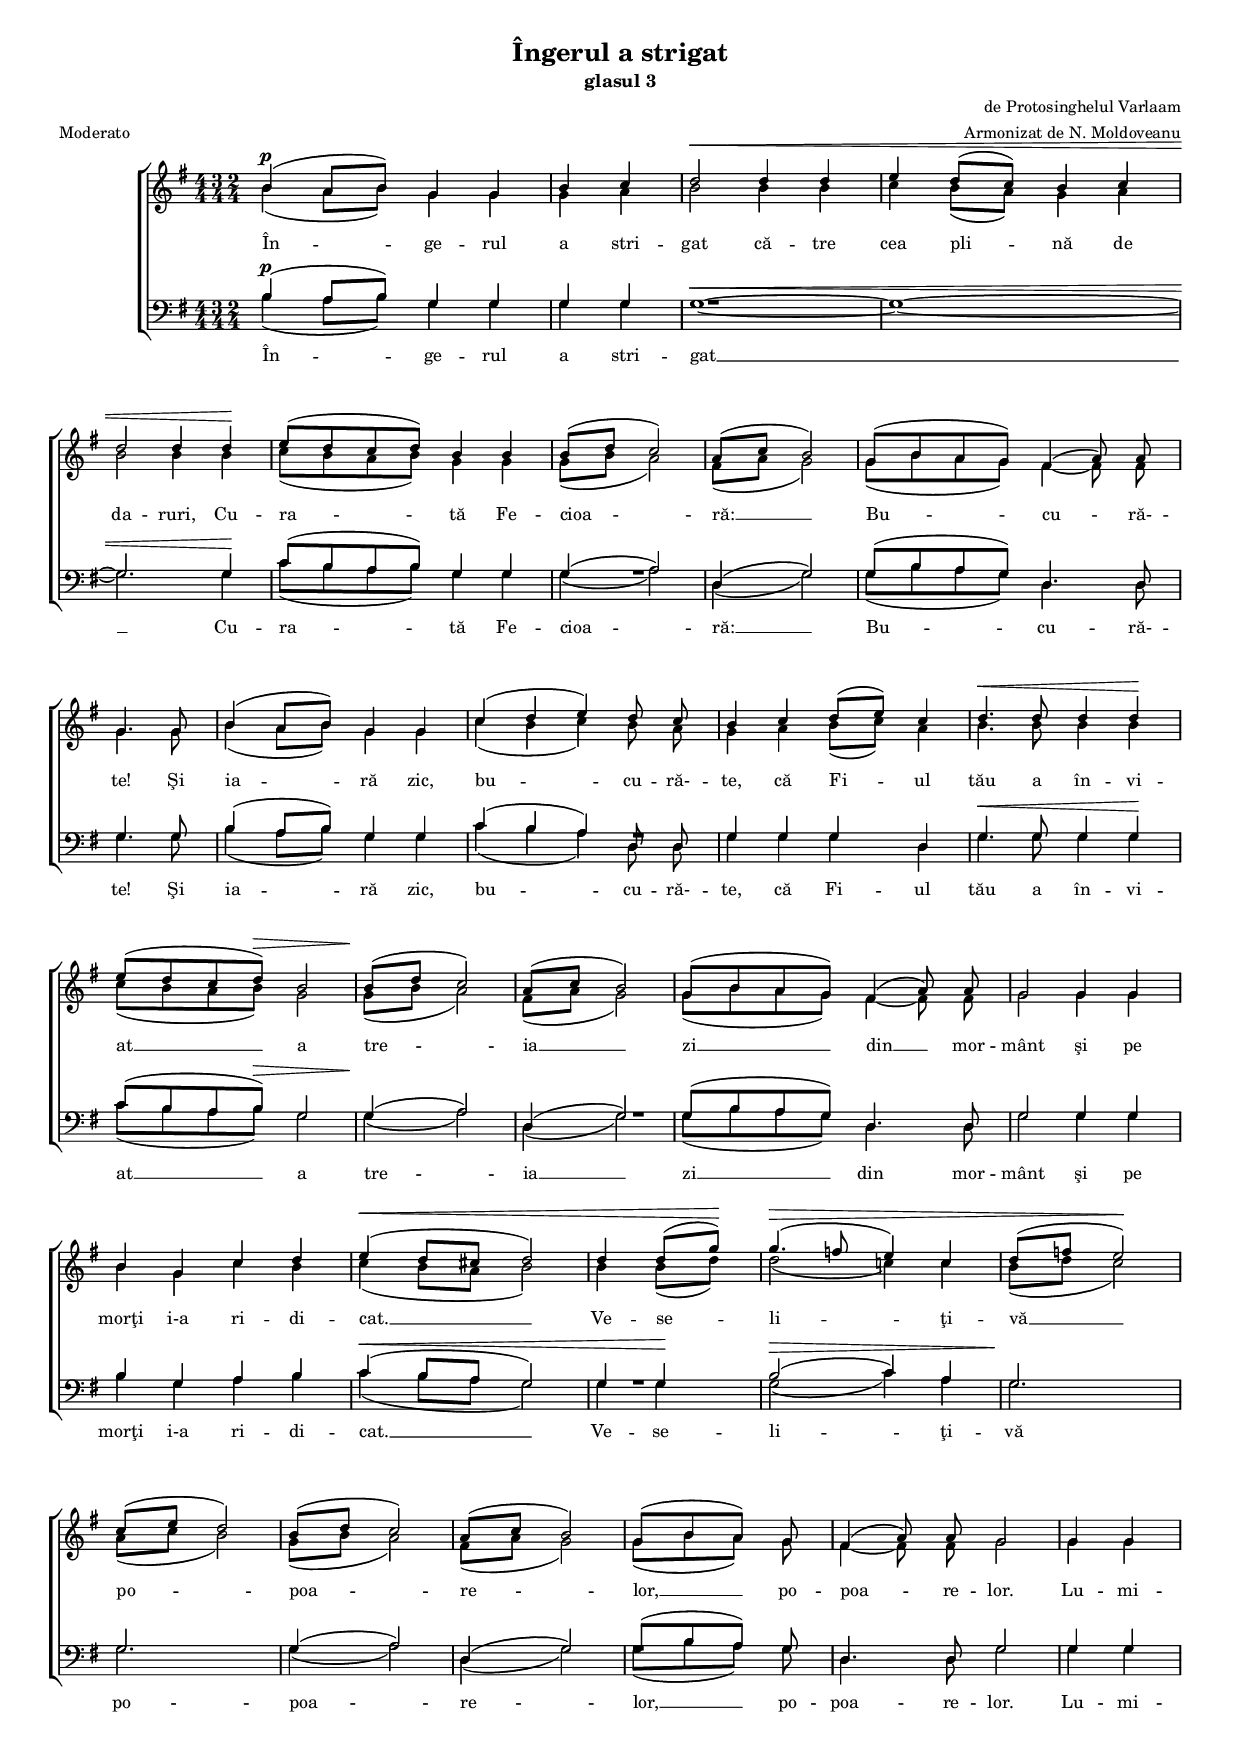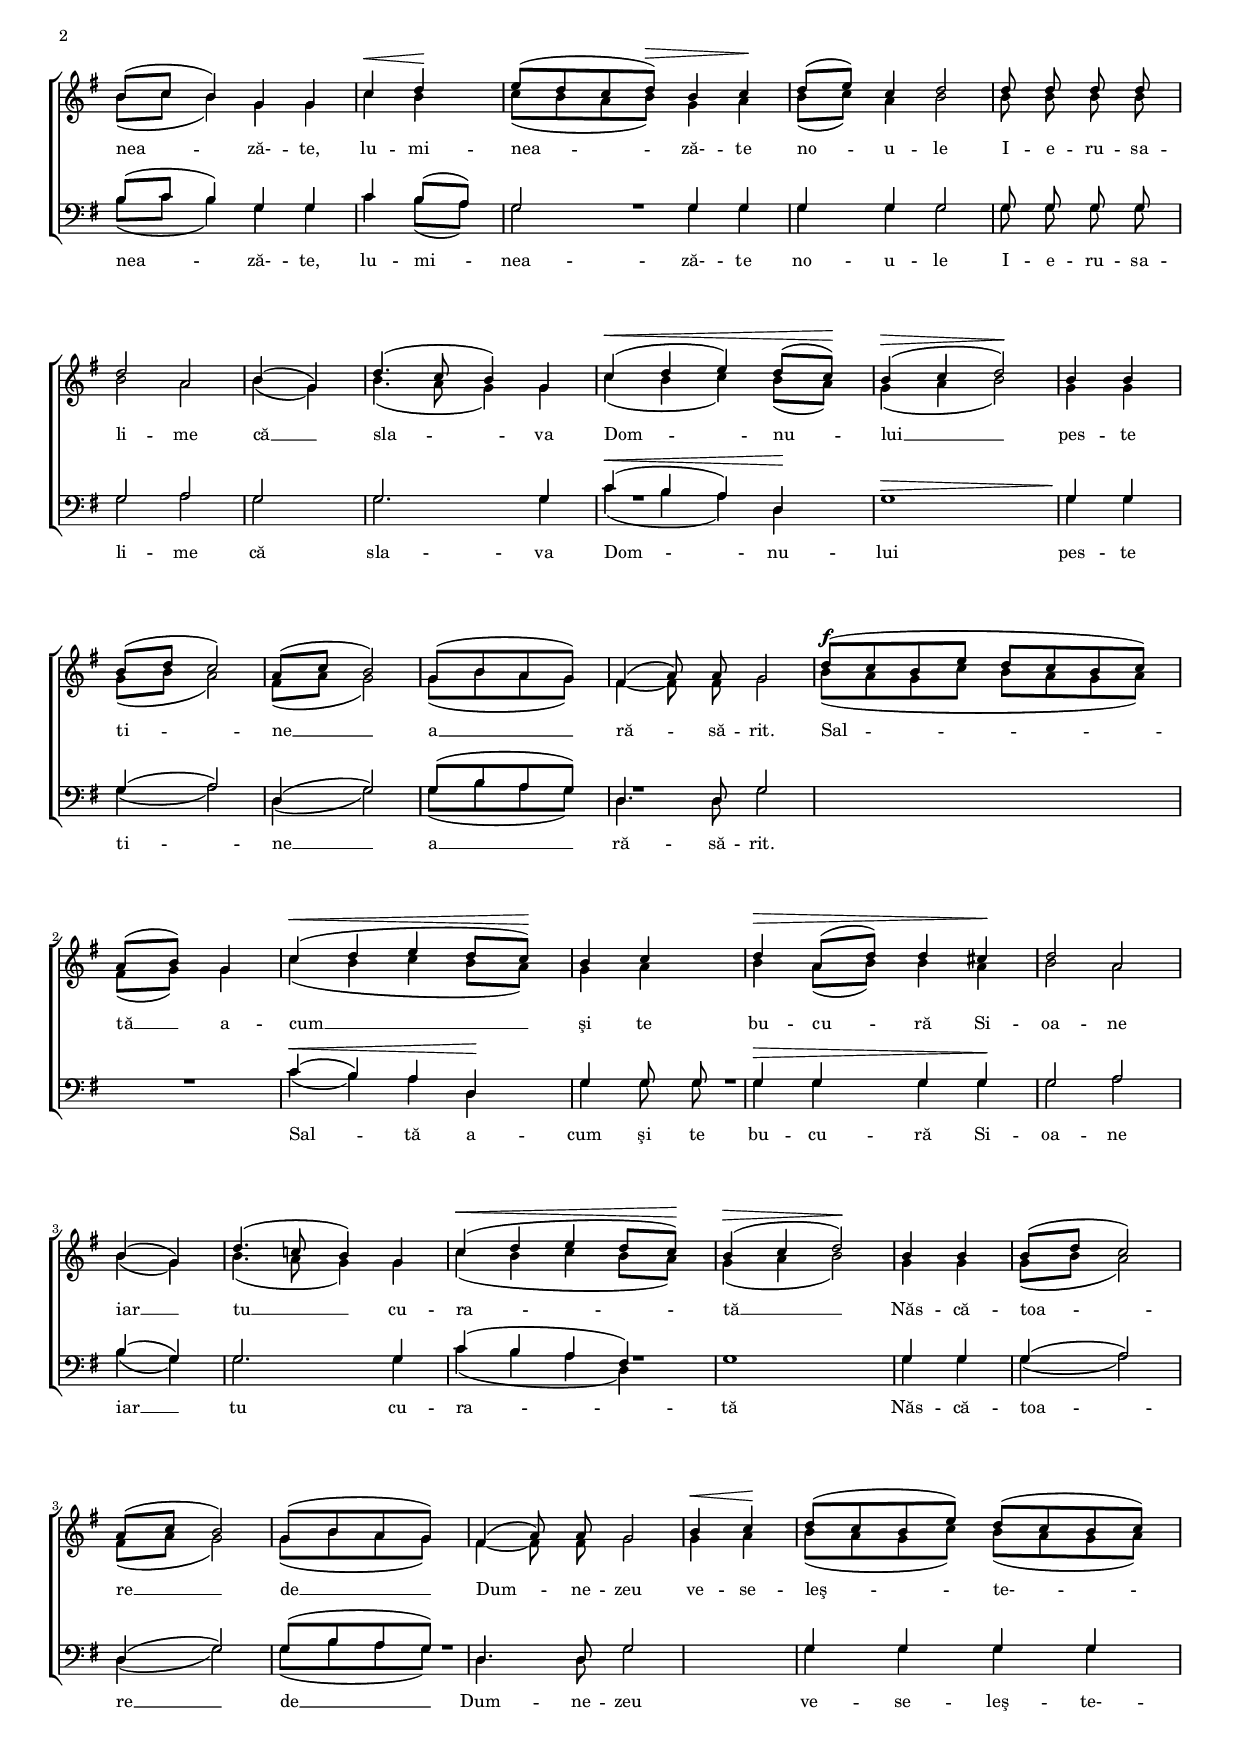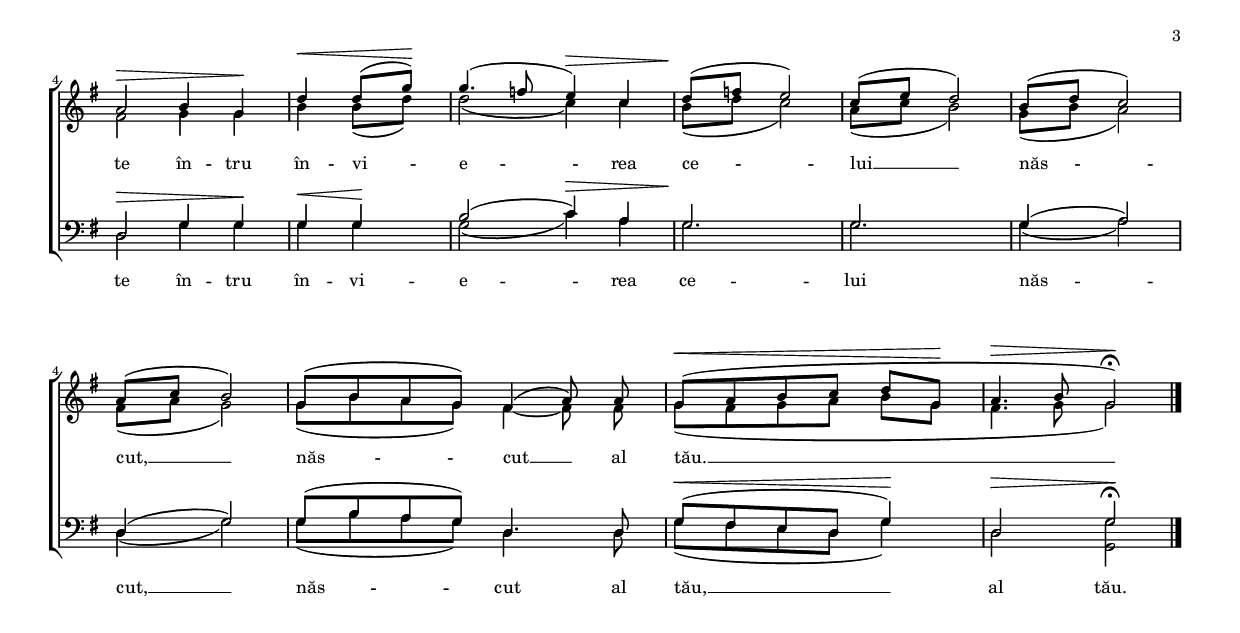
\version "2.19.80"
\include "defines.ly"
midiTempo = 
  \midi {
    \tempo 4 = 96
    }


\include "preamble.ly"

\header {
  title = "Îngerul a strigat"
  subtitle = "glasul 3"
  composer = "de Protosinghelul Varlaam"
  arranger = "Armonizat de N. Moldoveanu"
  meter = "Moderato"
}

mixedTimeSigMarkup = \markup {
  \override #'(baseline-skip . 2) \number {
    \column { "4" "4" }
    \column { "3" "4" }
    \column { "2" "4" }
    \hspace #1.0
  }
}

global = {
  \globalPreamble
  \key g \major
  \override Staff.TimeSignature.stencil = #ly:text-interface::print
  \override Staff.TimeSignature.text = #mixedTimeSigMarkup
}

womenWords = \lyricmode {
  În -- ge -- rul a stri -- gat că -- tre cea pli -- nă de da -- ruri,
  Cu -- ra -- tă Fe -- cioa -- ră: __ Bu -- cu -- ră- -- te!
  Şi ia -- ră zic, bu -- cu -- ră- -- te, că Fi -- ul tău
  a în -- vi -- at __ a tre -- ia __ zi __ din __ mor -- mânt
  şi pe morţi i-a ri -- di -- cat. __
  Ve -- se -- li -- ţi -- vă __ po -- poa -- re -- lor, __
  po -- poa -- re -- lor.
  Lu -- mi -- nea -- ză- -- te, lu -- mi -- nea -- ză- -- te
  no -- u -- le I -- e -- ru -- sa -- li -- me
  că __ sla -- va Dom -- nu -- lui __  pes -- te ti -- ne __
  a __ ră -- să -- rit.
  Sal -- tă __ a -- cum __ şi te bu -- cu -- ră Si -- oa -- ne
  iar __ tu __ cu -- ra -- tă __ Năs -- că -- toa -- re __ de __
  Dum -- ne -- zeu
  ve -- se -- leş -- te- -- te în -- tru în -- vi -- e -- rea
  ce -- lui __ năs -- cut, __ năs -- cut __ al tău. __
}

menWords = \lyricmode {
  În -- ge -- rul a stri -- gat __
  Cu -- ra -- tă Fe -- cioa -- ră: __ Bu -- cu -- ră- -- te!
  Şi ia -- ră zic, bu -- cu -- ră- -- te, că Fi -- ul tău
  a în -- vi -- at __ a tre -- ia __ zi __ din mor -- mânt
  şi pe morţi i-a ri -- di -- cat. __
  Ve -- se -- li -- ţi -- vă po -- poa -- re -- lor, __
  po -- poa -- re -- lor.
  Lu -- mi -- nea -- ză- -- te, lu -- mi -- nea -- ză- -- te
  no -- u -- le I -- e -- ru -- sa -- li -- me
  că sla -- va Dom -- nu -- lui pes -- te ti -- ne __
  a __ ră -- să -- rit.
  Sal -- tă a -- cum şi te bu -- cu -- ră Si -- oa -- ne
  iar __ tu cu -- ra -- tă Năs -- că -- toa -- re __ de __
  Dum -- ne -- zeu
  ve -- se -- leş -- te- -- te în -- tru în -- vi -- e -- rea
  ce -- lui năs -- cut, __ năs -- cut al tău, __ al tău.
}

sopMusic = \relative c' {
  \cadenzaOn
  \autoBeamOff
  \accidentalStyle forget

  % Îngerul a strigat către cea plină de daruri Curată Fecioră: Bucură-te!
  b'4(^\p a8[ b8)] g4 g4 \bar "|"
  b4 c4 \bar "|"
  d2^\< d4 d4 \bar "|"
  e4 d8([ c8)] b4 c4 \bar "|"
  \break
  d2 d4 d4\! \bar "|"
  e8([ d8 c8 d8)] b4 b4 \bar "|"
  b8([ d8] c2) \bar "|"
  a8([ c8] b2) \bar "|"
  g8([ b8 a8 g8)] fis4( a8) a8 \bar "|"
  \break
  g4.

  % Şi iară zic, bucură-te, că Fiul tău a înviat a treia zi din mormânt
  g8 \bar "|"
  b4( a8[ b8)] g4 g4 \bar "|"
  c4( d4 e4) d8 c8 \bar "|"
  b4 c4 d8([ e8)] c4 \bar "|"
  d4.^\< d8 d4 d4\! \bar "|"
  \break
  e8([ d8 c8 d8)]^\> b2 \bar "|"
  b8([\! d8] c2) \bar "|"
  a8([ c8] b2) \bar "|"
  g8([ b8 a8 g8)] fis4( a8) a8 \bar "|"
  g2

  % Şi pe morţi i-a ridicat. Veseliţi-vă popoarelor, popoarelor.
  g4 g4 \bar "|"
  \break
  b4 g4 c4 d4 \bar "|"
  e4(^\< d8[ cis8] d2) \bar "|"
  d4 d8([ g8)]\! \bar "|"
  g4.(^\> f8 e4) c4 \bar "|"
  d8([ f8] e2)\! \bar "|"
  \break
  c8([ e8] d2) \bar "|"
  b8([ d8] c2) \bar "|"
  a8([ c8] b2) \bar "|"
  g8([ b8 a8)] g8 \bar "|"
  fis4( a8) a8 g2 \bar "|"

  % Luminează-te, luminează-te noule Ierusalime
  g4 g4 \bar "|"
  \break
  b8([ c8] b4) g4 g4 \bar "|"
  c4^\< d4\! \bar "|"
  e8([ d8 c8 d8)]^\> b4 c4\! \bar "|"
  d8([ e8)] c4 d2 \bar "|"
  d8 d8 d8 d8 \bar "|"
  \break
  d2 a2 \bar "|"

  % că slava Domnului peste tine a răsărit.
  b4( g4) \bar "|"
  d'4.( c8 b4) g4 \bar "|"
  c4(^\< d4 e4) d8([ c8)]\! \bar "|"
  b4(^\> c4 d2)\! \bar "|"
  b4 b4 \bar "|"
  \break
  b8([ d8] c2) \bar "|"
  a8([ c8] b2) \bar "|"
  g8([ b8 a8 g8)] \bar "|"
  fis4( a8) a8 g2 \bar "|"

  % Saltă acum şi te bucură Sioane iar tu Curată Născătoare de Dumnezeu
  \override Staff.TimeSignature.text = ""
  d'8([^\f c8 b8 e8] d8[ c8 b8 c8)] \bar "|"
  \break
  a8([ b8)] g4 \bar "|"
  c4(^\< d4 e4 d8[ c8)]\! \bar "|"
  b4 c4 \bar "|"
  d4^\> a8([ d8)] d4 cis4\! \bar "|"
  d2 a2 \bar "|"
  \break
  b4( g4) \bar "|"
  d'4.( c!8 b4) g4 \bar "|"
  c4(^\< d4 e4 d8[ c8)]\! \bar "|"
  b4(^\> c4 d2)\! \bar "|"
  b4 b4 \bar "|"
  b8([ d8] c2) \bar "|"
  \break
  a8([ c8] b2) \bar "|"
  g8([ b8 a8 g8)] \bar "|"
  fis4( a8) a8 g2 \bar "|"

  % veseleşte-te întru învierea celui născut al tău.
  b4^\< c4\! \bar "|"
  d8([ c8 b8 e8)] d8([ c8 b8 c8)] \bar "|"
  \break
  a2^\> b4 g4\! \bar "|"
  d'4^\< d8([ g8)]\! \bar "|"
  g4.( f8 e4)^\> c4 \bar "|"
  d8([\! f8] e2) \bar "|"
  c8([ e8] d2) \bar "|"
  b8([ d8] c2) \bar "|"
  \break
  a8([ c8] b2) \bar "|"
  g8([ b8 a8 g8)] fis4( a8) a8 \bar "|"
  g8([^\< a8 b8 c8] d8[ g,8]\! \bar "|"
  a4.^\> b8 g2)\!^\fermata \bar "|."
}

altoMusic = \relative c' {
  \cadenzaOn
  \autoBeamOff
  \accidentalStyle forget

  % Îngerul a strigat către cea plină de daruri Curată Fecioră: Bucură-te!
  b'4( a8[ b8)] g4 g4
  g4 a4
  b2 b4 b4
  c4 b8([ a8)] g4 a4
  b2 b4 b4
  c8([ b8 a8 b8)] g4 g4
  g8([ b8] a2)
  fis8([ a8] g2)
  g8([ b8 a8 g8)] fis4~ fis8 fis8
  g4.

  % Şi iară zic, bucură-te, că Fiul tău a înviat a treia zi din mormânt
  g8
  b4( a8[ b8)] g4 g4
  c4( b4 c4) b8 a8
  g4 a4 b8([ c8)] a4
  b4. b8 b4 b4
  c8([ b8 a8 b8)] g2
  g8([ b8] a2)
  fis8([ a8] g2)
  g8([ b8 a8 g8)] fis4~ fis8 fis8
  g2

  % Şi pe morţi i-a ridicat. Veseliţi-vă popoarelor, popoarelor.
  g4 g4
  b4 g4 c4 b4
  c4( b8[ a8] b2)
  b4 b8([ d8)]
  d2( c!4) c4
  b8([ d8] c2)
  a8([ c8] b2)
  g8([ b8] a2)
  fis8([ a8] g2)
  g8([ b8 a8)] g8
  fis4~ fis8 fis8 g2

  % Luminează-te, luminează-te noule Ierusalime
  g4 g4
  b8([ c8] b4) g4 g4
  c4 b4
  c8([ b8 a8 b8)] g4 a4
  b8([ c8)] a4 b2
  b8 b8 b8 b8
  b2 a2

  % că slava Domnului peste tine a răsărit.
  b4( g4)
  b4.( a8 g4) g4
  c4( b4 c4) b8([ a8)]
  g4( a4 b2)
  g4 g4
  g8([ b8] a2)
  fis8([ a8] g2)
  g8([ b8 a8 g8)]
  fis4~ fis8 fis8 g2

  % Saltă acum şi te bucură Sioane iar tu Curată Născătoare de Dumnezeu
  b8([ a8 g8 c8] b8[ a8 g8 a8)]
  fis8([ g8)] g4
  c4( b4 c4 b8[ a8)]
  g4 a4
  b4 a8([ b8)] b4 a4
  b2 a2
  b4( g4)
  b4.( a8 g4) g4
  c4( b4 c4 b8[ a8)]
  g4( a4 b2)
  g4 g4
  g8([ b8] a2)
  fis8([ a8] g2)
  g8([ b8 a8 g8)]
  fis4~ fis8 fis8 g2

  % veseleşte-te întru învierea celui născut al tău.
  g4 a4
  b8([ a8 g8 c8)] b8([ a8 g8 a8)]
  fis2 g4 g4
  b4 b8([ d8)]
  d2( c4) c4
  b8([ d8] c2)
  a8([ c8] b2)
  g8([ b8] a2)
  fis8([ a8] g2)
  g8([ b8 a8 g8)] fis4~ fis8 fis8
  g8([ fis8 g8 a8] b8[ g8]
  fis4. g8 g2)
}

tenorMusic = \relative c' {
  \cadenzaOn
  \autoBeamOff
  \accidentalStyle forget

  % Îngerul a strigat către cea plină de daruri Curată Fecioră: Bucură-te!
  b4(^\p a8[ b8)] g4 g4
  g4 g4
  g1~^\<
  g1~
  g2. g4\!
  c8([ b8 a8 b8)] g4 g4
  g4( a2)
  d,4( g2)
  g8([ b8 a8 g8)] d4. d8
  g4.

  % Şi iară zic, bucură-te, că Fiul tău a înviat a treia zi din mormânt
  g8
  b4( a8[ b8)] g4 g4
  c4( b4 a4) d,8 d8
  g4 g4 g4 d4
  g4.^\< g8 g4 g4\!
  c8([ b8 a8 b8)]^\> g2
  g4(\! a2)
  d,4( g2)
  g8([ b8 a8 g8)] d4. d8
  g2

  % Şi pe morţi i-a ridicat. Veseliţi-vă popoarelor, popoarelor.
  g4 g4
  b4 g4 a4 b4
  c4(^\< b8[ a8] g2)
  g4 g4\!
  b2(^\> c4) a4
  g2.\!
  g2.
  g4( a2)
  d,4( g2)
  g8([ b8 a8)] g8
  d4. d8 g2

  % Luminează-te, luminează-te noule Ierusalime
  g4 g4
  b8([ c8] b4) g4 g4
  c4 b8([ a8)]
  g2 g4 g4
  g4 g4 g2
  g8 g8 g8 g8
  g2 a2

  % că slava Domnului peste tine a răsărit.
  g2
  g2. g4
  c4(^\< b4 a4) d,4\!
  g1^\>
  g4\! g4
  g4( a2)
  d,4( g2)
  g8([ b8 a8 g8)]
  d4. d8 g2

  % Saltă acum şi te bucură Sioane iar tu Curată Născătoare de Dumnezeu
  \cadenzaOff
  \override Staff.TimeSignature.text = ""
  \time 4/4
  R1
  \time 2/4
  R2
  \cadenzaOn
  c4(^\< b4) a4 d,4\!
  g4 g8 g8
  g4^\> g4 g4 g4\!
  g2 a2
  b4( g4)
  g2. g4
  c4( b4 a4 fis4)
  g1
  g4 g4
  g4( a2)
  d,4( g2)
  g8([ b8 a8 g8)]
  d4. d8 g2

  % veseleşte-te întru învierea celui născut al tău.
  \cadenzaOff
  R2
  \cadenzaOn
  g4 g4 g4 g4
  d2^\> g4 g4\!
  g4^\< g4\!
  b2( c4)^\> a4
  g2.\!
  g2.
  g4( a2)
  d,4( g2)
  g8([ b8 a8 g8)] d4. d8
  g8([^\< fis8 e8 d8] g4)\!
  d2^\> g2\!^\fermata
}

bassMusic = \relative c' {
  \cadenzaOn
  \autoBeamOff
  \accidentalStyle forget

  % Îngerul a strigat către cea plină de daruri Curată Fecioră: Bucură-te!
  b4( a8[ b8)] g4 g4
  g4 g4
  \wholeNotesOverlap
  g1~
  \wholeNotesOverlap
  g1~
  g2. g4
  c8([ b8 a8 b8)] g4 g4
  g4( a2)
  d,4( g2)
  g8([ b8 a8 g8)] d4. d8
  g4.

  % Şi iară zic, bucură-te, că Fiul tău a înviat a treia zi din mormânt
  g8
  b4( a8[ b8)] g4 g4
  c4( b4 a4) d,8 d8
  g4 g4 g4 d4
  g4. g8 g4 g4
  c8([ b8 a8 b8)] g2
  g4( a2)
  d,4( g2)
  g8([ b8 a8 g8)] d4. d8
  g2

  % Şi pe morţi i-a ridicat. Veseliţi-vă popoarelor, popoarelor.
  g4 g4
  b4 g4 a4 b4
  c4( b8[ a8] g2)
  g4 g4
  g2( c4) a4
  g2.
  g2.
  g4( a2)
  d,4( g2)
  g8([ b8 a8)] g8
  d4. d8 g2

  % Luminează-te, luminează-te noule Ierusalime
  g4 g4
  b8([ c8] b4) g4 g4
  c4 b8([ a8)]
  g2 g4 g4
  g4 g4 g2
  g8 g8 g8 g8
  g2 a2

  % că slava Domnului peste tine a răsărit.
  g2
  g2. g4
  c4( b4 a4) d,4
  \wholeNotesOverlap
  g1
  g4 g4
  g4( a2)
  d,4( g2)
  g8([ b8 a8 g8)]
  d4. d8 g2

  % Saltă acum şi te bucură Sioane iar tu Curată Născătoare de Dumnezeu
  s1
  s2
  c4( b4) a4 d,4
  g4 g8 g8
  g4 g4 g4 g4
  g2 a2
  b4( g4)
  g2. g4
  c4( b4 a4 d,4)
  \wholeNotesOverlap
  g1
  g4 g4
  g4( a2)
  d,4( g2)
  g8([ b8 a8 g8)]
  d4. d8 g2

  % veseleşte-te întru învierea celui născut al tău.
  s2
  g4 g4 g4 g4
  d2 g4 g4
  g4 g4
  g2( c4) a4
  g2.
  g2.
  g4( a2)
  d,4( g2)
  g8([ b8 a8 g8)] d4. d8
  g8([ fis8 e8 d8] g4)
  d2 <g g,>2
}

\include "two-staves.ly"
